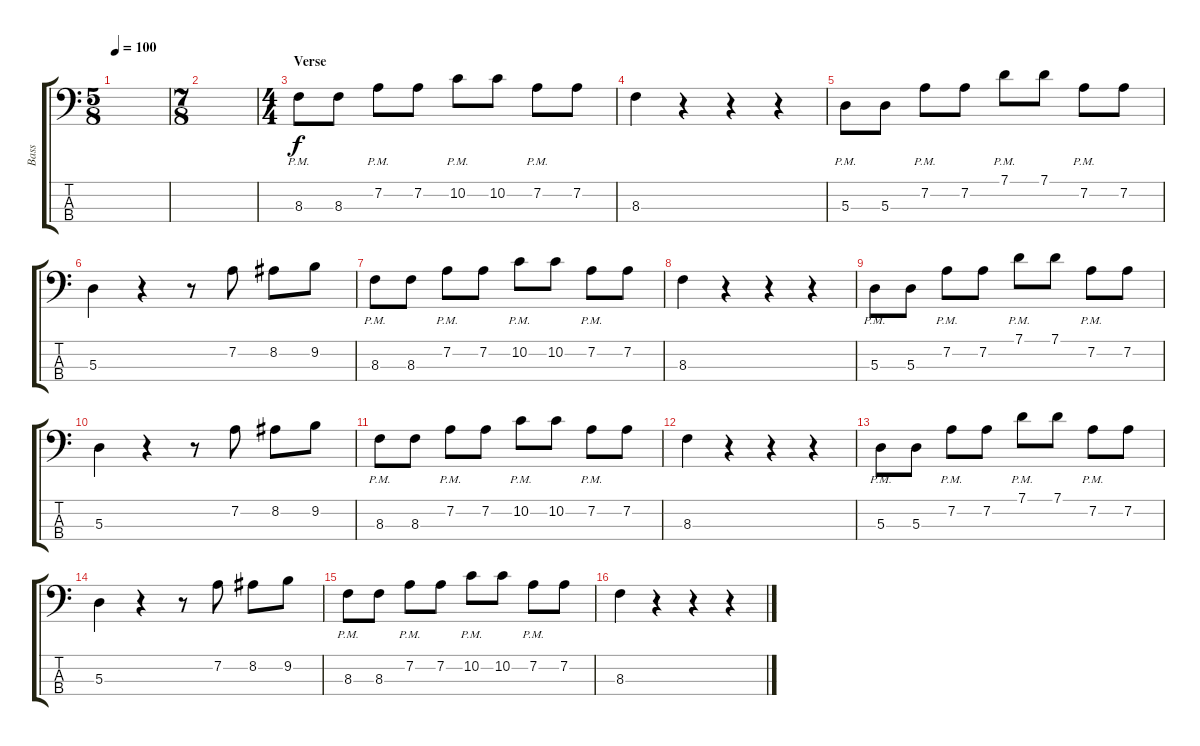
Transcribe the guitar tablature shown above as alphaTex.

\track ("Bass" "Bass") {instrument electricbasspick}
\staff {score tabs}
\tuning (G2 D2 A1 D1) {hide}
\ts (5 8)
\tempo 100
\clef f4
\ks c
|
\ts (7 8)
|
\ts (4 4)
\section ("" "Verse")
8.3{pm}.8 8.3.8 7.2{pm}.8 7.2.8 10.2{pm}.8 10.2.8 7.2{pm}.8 7.2.8 |
8.3.4 r.4 r.4 r.4 |
5.3{pm}.8 5.3.8 7.2{pm}.8 7.2.8 7.1{pm}.8 7.1.8 7.2{pm}.8 7.2.8 |
5.3.4 r.4 r.8 7.2.8 8.2.8 9.2.8 |
8.3{pm}.8 8.3.8 7.2{pm}.8 7.2.8 10.2{pm}.8 10.2.8 7.2{pm}.8 7.2.8 |
8.3.4 r.4 r.4 r.4 |
5.3{pm}.8 5.3.8 7.2{pm}.8 7.2.8 7.1{pm}.8 7.1.8 7.2{pm}.8 7.2.8 |
5.3.4 r.4 r.8 7.2.8 8.2.8 9.2.8 |
8.3{pm}.8 8.3.8 7.2{pm}.8 7.2.8 10.2{pm}.8 10.2.8 7.2{pm}.8 7.2.8 |
8.3.4 r.4 r.4 r.4 |
5.3{pm}.8 5.3.8 7.2{pm}.8 7.2.8 7.1{pm}.8 7.1.8 7.2{pm}.8 7.2.8 |
5.3.4 r.4 r.8 7.2.8 8.2.8 9.2.8 |
8.3{pm}.8 8.3.8 7.2{pm}.8 7.2.8 10.2{pm}.8 10.2.8 7.2{pm}.8 7.2.8 |
8.3.4 r.4 r.4 r.4
